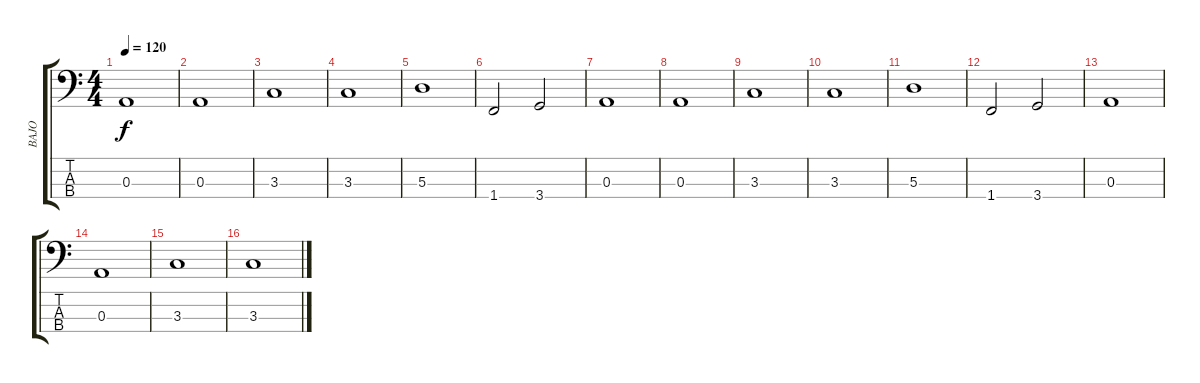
\track ("BAJO" "BAJO") {instrument electricbassfinger}
\staff {score tabs}
\tuning (G2 D2 A1 E1) {hide}
\ts (4 4)
\tempo 120
\clef f4
\ks c
0.3.1{dy f instrument electricbassfinger} |
0.3.1 |
3.3.1 |
3.3.1 |
5.3.1 |
1.4.2 3.4.2 |
0.3.1 |
0.3.1 |
3.3.1 |
3.3.1 |
5.3.1 |
1.4.2 3.4.2 |
0.3.1 |
0.3.1 |
3.3.1 |
3.3.1
